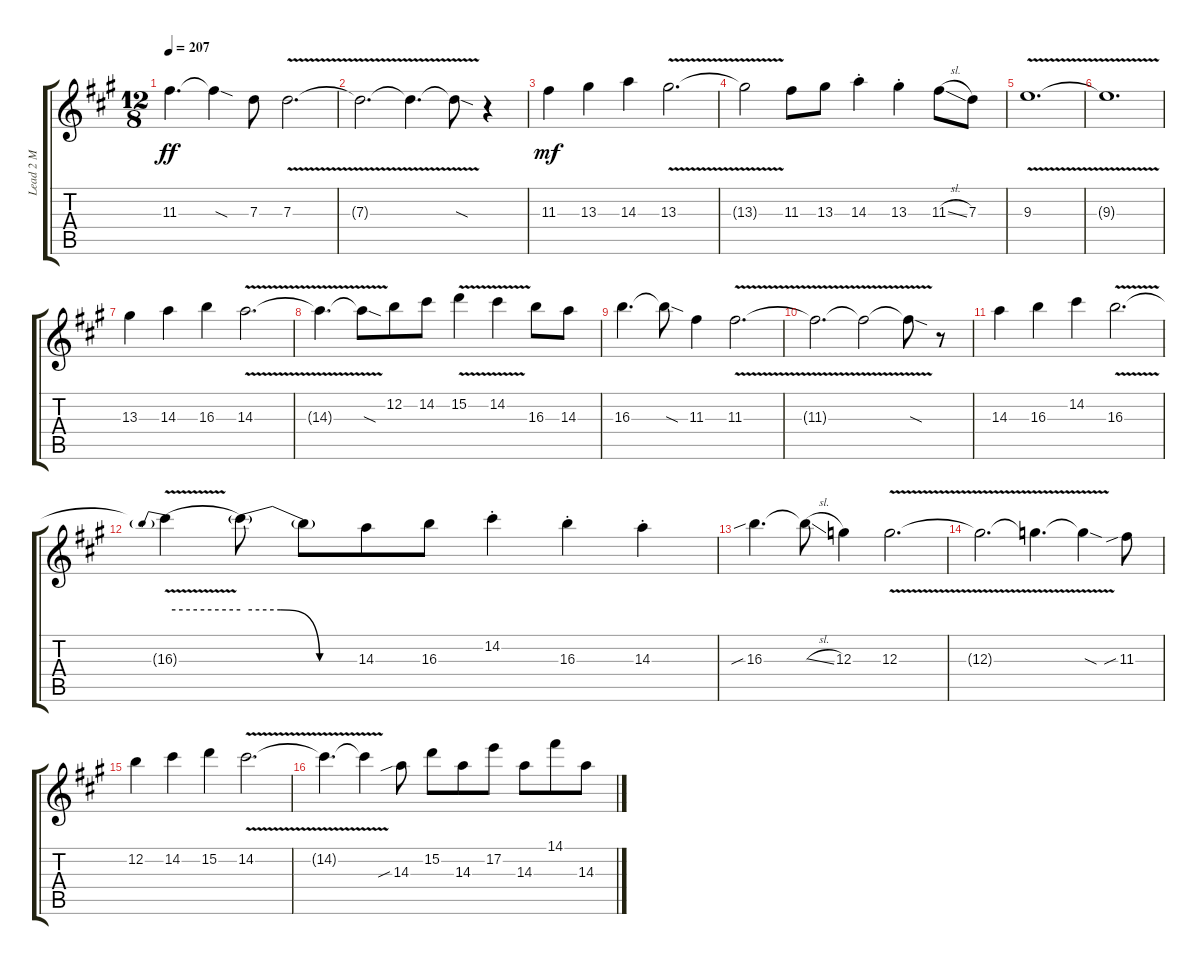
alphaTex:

\track ("Lead 2 M" "Lead 2 M") {instrument distortionguitar}
\staff {score tabs}
\tuning (E4 B3 G3 D3 A2 E2) {hide}
\ts (12 8)
\tempo 207
\clef g2
\ks a
11.3.4{d dy ff} 11.3{sod t}.4 7.3.8 7.3{v}.2{d} |
7.3{v t}.2{d} 7.3{v t}.4{d} 7.3{sod t}.8 r.4 |
11.3.4{dy mf} 13.3.4 14.3.4 13.3{v}.2{d} |
13.3{v t}.2 11.3.8 13.3.8 14.3{st}.4 13.3{st}.4 11.3{sl}.8 7.3.8 |
9.3{v}.1{d} |
9.3{v t}.1{d} |
13.3.4 14.3.4 16.3.4 14.3{v}.2{d} |
14.3{v t}.4{d} 14.3{sod t}.8 12.2.8 14.2.8 15.2{v}.4 14.2{v}.4 16.3.8 14.3.8 |
16.3.4{d} 16.3{sod t}.8 11.3.4 11.3{v}.2{d} |
11.3{v t}.2{d} 11.3{v t}.2 11.3{sod t}.8 r.8 |
14.3.4 16.3.4 14.2.4 16.3{v}.2{d} |
16.3{be (prebend 0 4 60 4) t}.4 16.3{be (custom 0 4 20 4 40 0 60 0) t}.8 16.3{t}.8 14.3.8 16.3.8 14.2{st}.4 16.3{st}.4 14.3{st}.4 |
16.3{sib}.4{d} 16.3{sl t}.8 12.3.4 12.3{v}.2{d} |
12.3{v t}.2{d} 12.3{v t}.4{d} 12.3{sod t}.4 11.3{sib}.8 |
12.2.4 14.2.4 15.2.4 14.2{v}.2{d} |
14.2{v t}.4{d} 14.2{v t}.4 14.3{sib}.8 15.2.8 14.3.8 17.2.8 14.3.8 14.1.8 14.3.8
